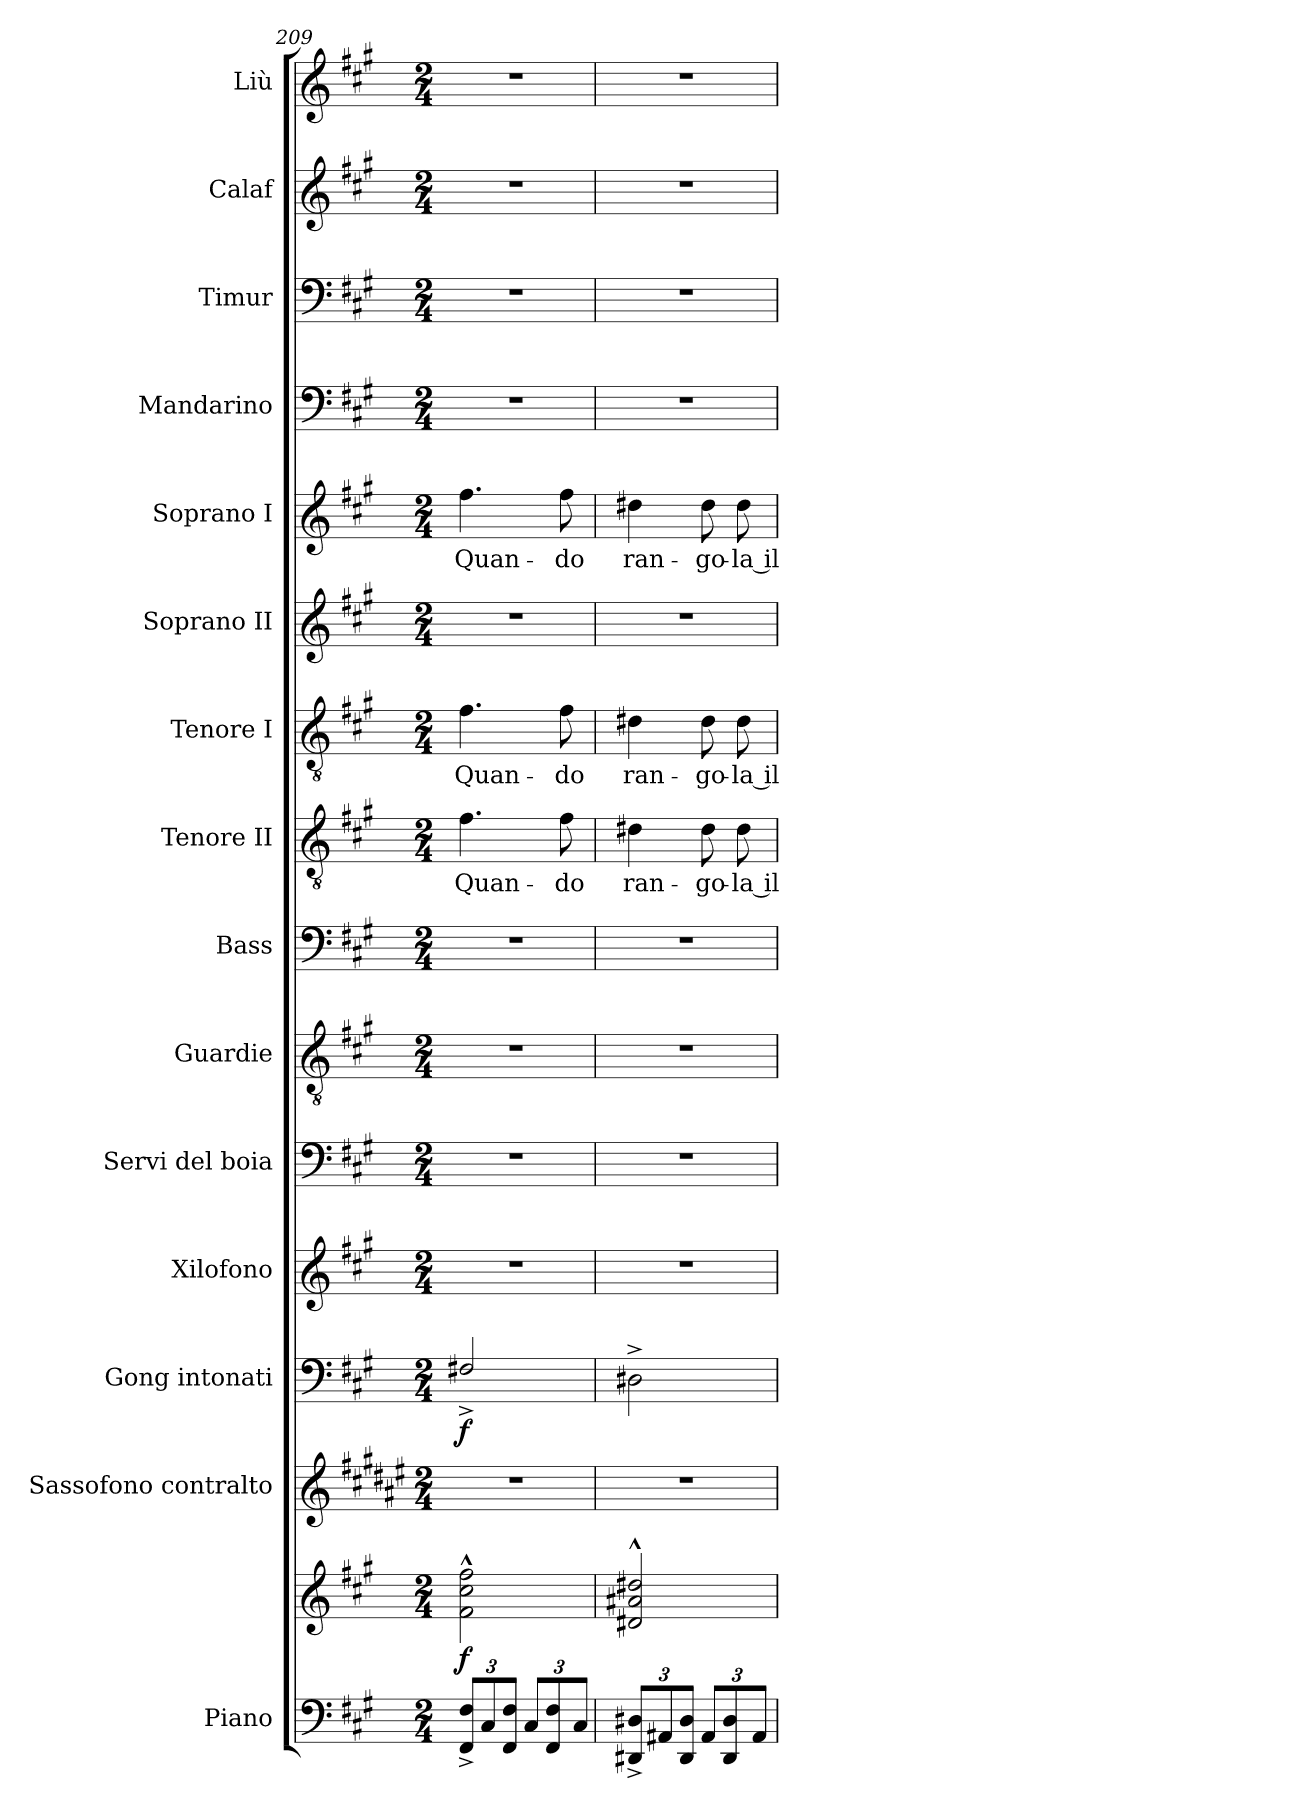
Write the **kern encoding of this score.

**kern	**kern	**dynam	**kern	**kern	**dynam	**kern	**kern	**kern	**kern	**kern	**text	**kern	**text	**kern	**kern	**text	**kern	**kern	**kern	**kern
*part15	*part15	*part15	*part14	*part13	*part13	*part12	*part11	*part10	*part9	*part8	*part8	*part7	*part7	*part6	*part5	*part5	*part4	*part3	*part2	*part1
*staff16	*staff15	*staff15/16	*staff14	*staff13	*staff13	*staff12	*staff11	*staff10	*staff9	*staff8	*staff8	*staff7	*staff7	*staff6	*staff5	*staff5	*staff4	*staff3	*staff2	*staff1
*I"Piano	*	*	*I"Sassofono contralto	*I"Gong intonati	*	*I"Xilofono	*I"Servi del boia	*I"Guardie	*I"Bass	*I"Tenore II	*	*I"Tenore I	*	*I"Soprano II	*I"Soprano I	*	*I"Mandarino	*I"Timur	*I"Calaf	*I"Liù
*I'Pno.	*	*	*	*I'Gong int.	*	*I'Xil.	*I'Ser.B.	*I'G.	*I'B.	*I'T. II	*	*I'T. I	*	*I'S. II	*I'S. I	*	*I'M.	*I'T.	*I'C.	*I'L.
*clefF4	*clefG2	*	*clefG2	*clefF4	*	*clefG2	*clefF4	*clefGv2	*clefF4	*clefGv2	*	*clefGv2	*	*clefG2	*clefG2	*	*clefF4	*clefF4	*clefG2	*clefG2
*	*	*	*ITrd5c9	*	*	*ITrd-7c-12	*	*	*	*	*	*	*	*	*	*	*	*	*	*
*k[f#c#g#]	*k[f#c#g#]	*	*k[f#c#g#]	*k[f#c#g#]	*	*k[f#c#g#]	*k[f#c#g#]	*k[f#c#g#]	*k[f#c#g#]	*k[f#c#g#]	*	*k[f#c#g#]	*	*k[f#c#g#]	*k[f#c#g#]	*	*k[f#c#g#]	*k[f#c#g#]	*k[f#c#g#]	*k[f#c#g#]
*M2/4	*M2/4	*	*M2/4	*M2/4	*	*M2/4	*M2/4	*M2/4	*M2/4	*M2/4	*	*M2/4	*	*M2/4	*M2/4	*	*M2/4	*M2/4	*M2/4	*M2/4
*MM104	*MM104	*	*MM104	*MM104	*	*MM104	*MM104	*MM104	*MM104	*MM104	*	*MM104	*	*MM104	*MM104	*	*MM104	*MM104	*MM104	*MM104
*Xbrackettup	*	*	*	*	*	*	*	*	*	*	*	*	*	*	*	*	*	*	*	*
=209	=209	=209	=209	=209	=209	=209	=209	=209	=209	=209	=209	=209	=209	=209	=209	=209	=209	=209	=209	=209
!	!	!LO:DY:b	!	!	!LO:DY:b	!	!	!	!	!	!LO:LY:b	!	!LO:LY:b	!	!	!LO:LY:b	!	!	!	!
12FF#/^ 12F#/^L	2f#\^^ 2cc#\^^ 2ff#\^^	f	2r	2F#X^/	f	2r	2r	2r	2r	4.f#\	Quan-	4.f#\	Quan-	2r	4.ff#\	Quan-	2r	2r	2r	2r
12C#/	.	.	.	.	.	.	.	.	.	.	.	.	.	.	.	.	.	.	.	.
12FF#/ 12F#/J	.	.	.	.	.	.	.	.	.	.	.	.	.	.	.	.	.	.	.	.
12C#/L	.	.	.	.	.	.	.	.	.	.	.	.	.	.	.	.	.	.	.	.
12FF#/ 12F#/	.	.	.	.	.	.	.	.	.	.	.	.	.	.	.	.	.	.	.	.
!	!	!	!	!	!	!	!	!	!	!	!LO:LY:b	!	!LO:LY:b	!	!	!LO:LY:b	!	!	!	!
.	.	.	.	.	.	.	.	.	.	8f#\	-do	8f#\	-do	.	8ff#\	-do	.	.	.	.
12C#/J	.	.	.	.	.	.	.	.	.	.	.	.	.	.	.	.	.	.	.	.
!!LO:PB:g=z
=210	=210	=210	=210	=210	=210	=210	=210	=210	=210	=210	=210	=210	=210	=210	=210	=210	=210	=210	=210	=210
!	!	!	!	!	!	!	!	!	!	!	!LO:LY:b	!	!LO:LY:b	!	!	!LO:LY:b	!	!	!	!
12DD#X/^ 12D#X/^L	2d#X/^^ 2a#X/^^ 2dd#X/^^	.	2r	2D#X^\	.	2r	2r	2r	2r	4d#X\	ran-	4d#X\	ran-	2r	4dd#X\	ran-	2r	2r	2r	2r
12AA#X/	.	.	.	.	.	.	.	.	.	.	.	.	.	.	.	.	.	.	.	.
12DD#/ 12D#/J	.	.	.	.	.	.	.	.	.	.	.	.	.	.	.	.	.	.	.	.
!	!	!	!	!	!	!	!	!	!	!	!LO:LY:b	!	!LO:LY:b	!	!	!LO:LY:b	!	!	!	!
12AA#/L	.	.	.	.	.	.	.	.	.	8d#\	-go-	8d#\	-go-	.	8dd#\	-go-	.	.	.	.
12DD#/ 12D#/	.	.	.	.	.	.	.	.	.	.	.	.	.	.	.	.	.	.	.	.
!	!	!	!	!	!	!	!	!	!	!	!LO:LY:b	!	!LO:LY:b	!	!	!LO:LY:b	!	!	!	!
.	.	.	.	.	.	.	.	.	.	8d#\	-la il	8d#\	-la il	.	8dd#\	-la il	.	.	.	.
12AA#/J	.	.	.	.	.	.	.	.	.	.	.	.	.	.	.	.	.	.	.	.
=	=	=	=	=	=	=	=	=	=	=	=	=	=	=	=	=	=	=	=	=
*-	*-	*-	*-	*-	*-	*-	*-	*-	*-	*-	*-	*-	*-	*-	*-	*-	*-	*-	*-	*-
